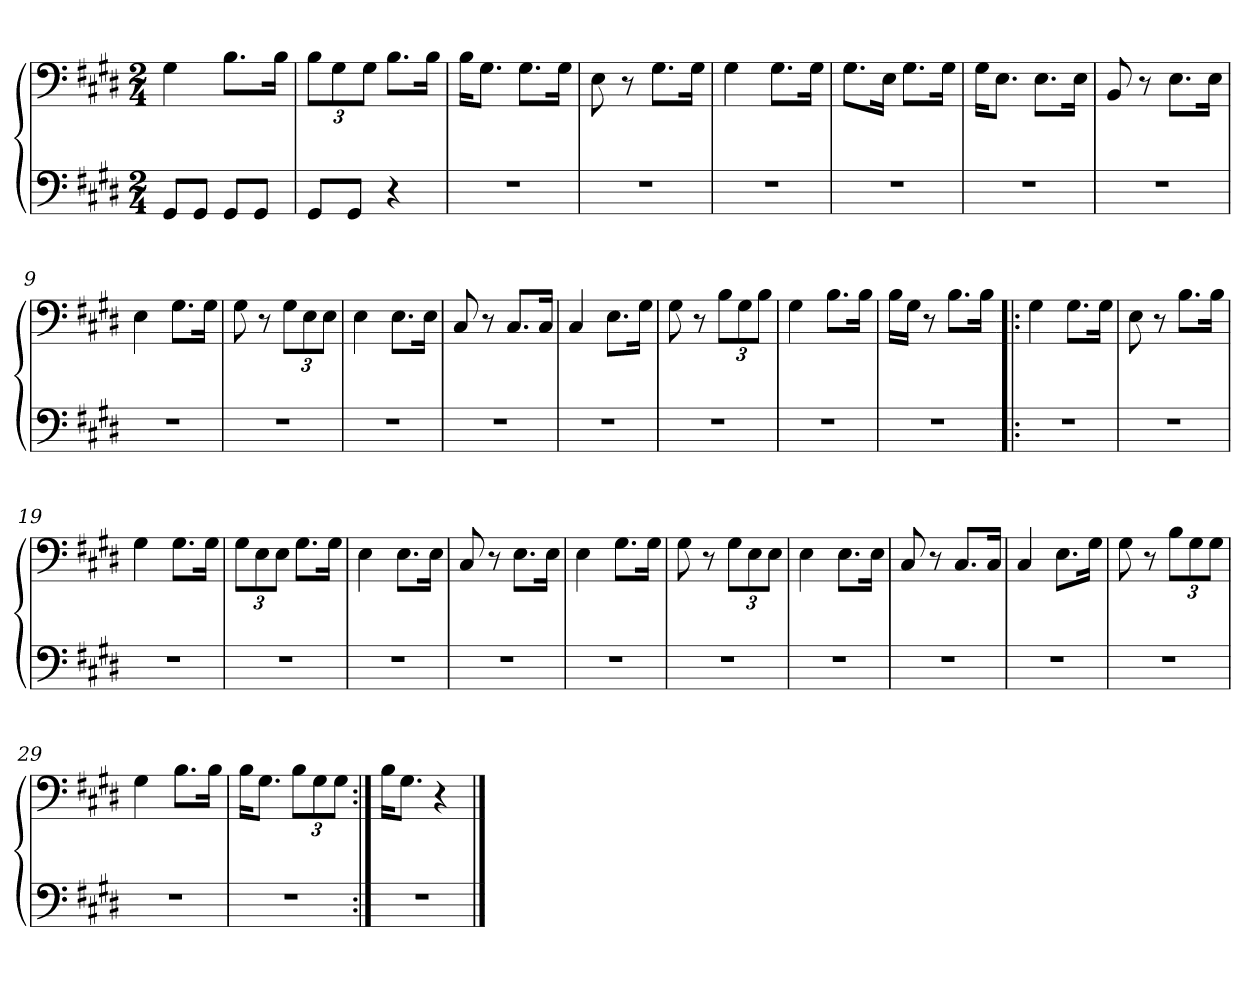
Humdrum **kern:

**kern	**kern
*part1	*part1
*staff2	*staff1
*clefF4	*clefF4
*k[f#c#g#d#]	*k[f#c#g#d#]
*M2/4	*M2/4
=1	=1
8GG#/L	4G#\
8GG#/J	.
8GG#/L	8.B\L
8GG#/J	.
.	16B\Jk
=2	=2
8GG#/L	12B\L
.	12G#\
8GG#/J	.
.	12G#\J
4r	8.B\L
.	16B\Jk
=3	=3
2r	16B\KL
.	8.G#\J
.	8.G#\L
.	16G#\Jk
=4	=4
2r	8E\
.	8r
.	8.G#\L
.	16G#\Jk
=5	=5
2r	4G#\
.	8.G#\L
.	16G#\Jk
=6	=6
2r	8.G#\L
.	16E\Jk
.	8.G#\L
.	16G#\Jk
=7	=7
2r	16G#\KL
.	8.E\J
.	8.E\L
.	16E\Jk
=8	=8
2r	8BB/
.	8r
.	8.E\L
.	16E\Jk
=9	=9
2r	4E\
.	8.G#\L
.	16G#\Jk
=10	=10
2r	8G#\
.	8r
.	12G#\L
.	12E\
.	12E\J
=11	=11
2r	4E\
.	8.E\L
.	16E\Jk
=12	=12
2r	8C#/
.	8r
.	8.C#/L
.	16C#/Jk
=13	=13
2r	4C#/
.	8.E\L
.	16G#\Jk
=14	=14
2r	8G#\
.	8r
.	12B\L
.	12G#\
.	12B\J
=15	=15
2r	4G#\
.	8.B\L
.	16B\Jk
=16	=16
2r	16B\LL
.	16G#\JJ
.	8r
.	8.B\L
.	16B\Jk
=17!|:	=17!|:
2r	4G#\
.	8.G#\L
.	16G#\Jk
=18	=18
2r	8E\
.	8r
.	8.B\L
.	16B\Jk
=19	=19
2r	4G#\
.	8.G#\L
.	16G#\Jk
=20	=20
2r	12G#\L
.	12E\
.	12E\J
.	8.G#\L
.	16G#\Jk
=21	=21
2r	4E\
.	8.E\L
.	16E\Jk
=22	=22
2r	8C#/
.	8r
.	8.E\L
.	16E\Jk
=23	=23
2r	4E\
.	8.G#\L
.	16G#\Jk
=24	=24
2r	8G#\
.	8r
.	12G#\L
.	12E\
.	12E\J
=25	=25
2r	4E\
.	8.E\L
.	16E\Jk
=26	=26
2r	8C#/
.	8r
.	8.C#/L
.	16C#/Jk
=27	=27
2r	4C#/
.	8.E\L
.	16G#\Jk
=28	=28
2r	8G#\
.	8r
.	12B\L
.	12G#\
.	12G#\J
=29	=29
2r	4G#\
.	8.B\L
.	16B\Jk
=30	=30
2r	16B\KL
.	8.G#\J
.	12B\L
.	12G#\
.	12G#\J
=31:|!	=31:|!
2r	16B\KL
.	8.G#\J
.	4r
==	==
*-	*-
